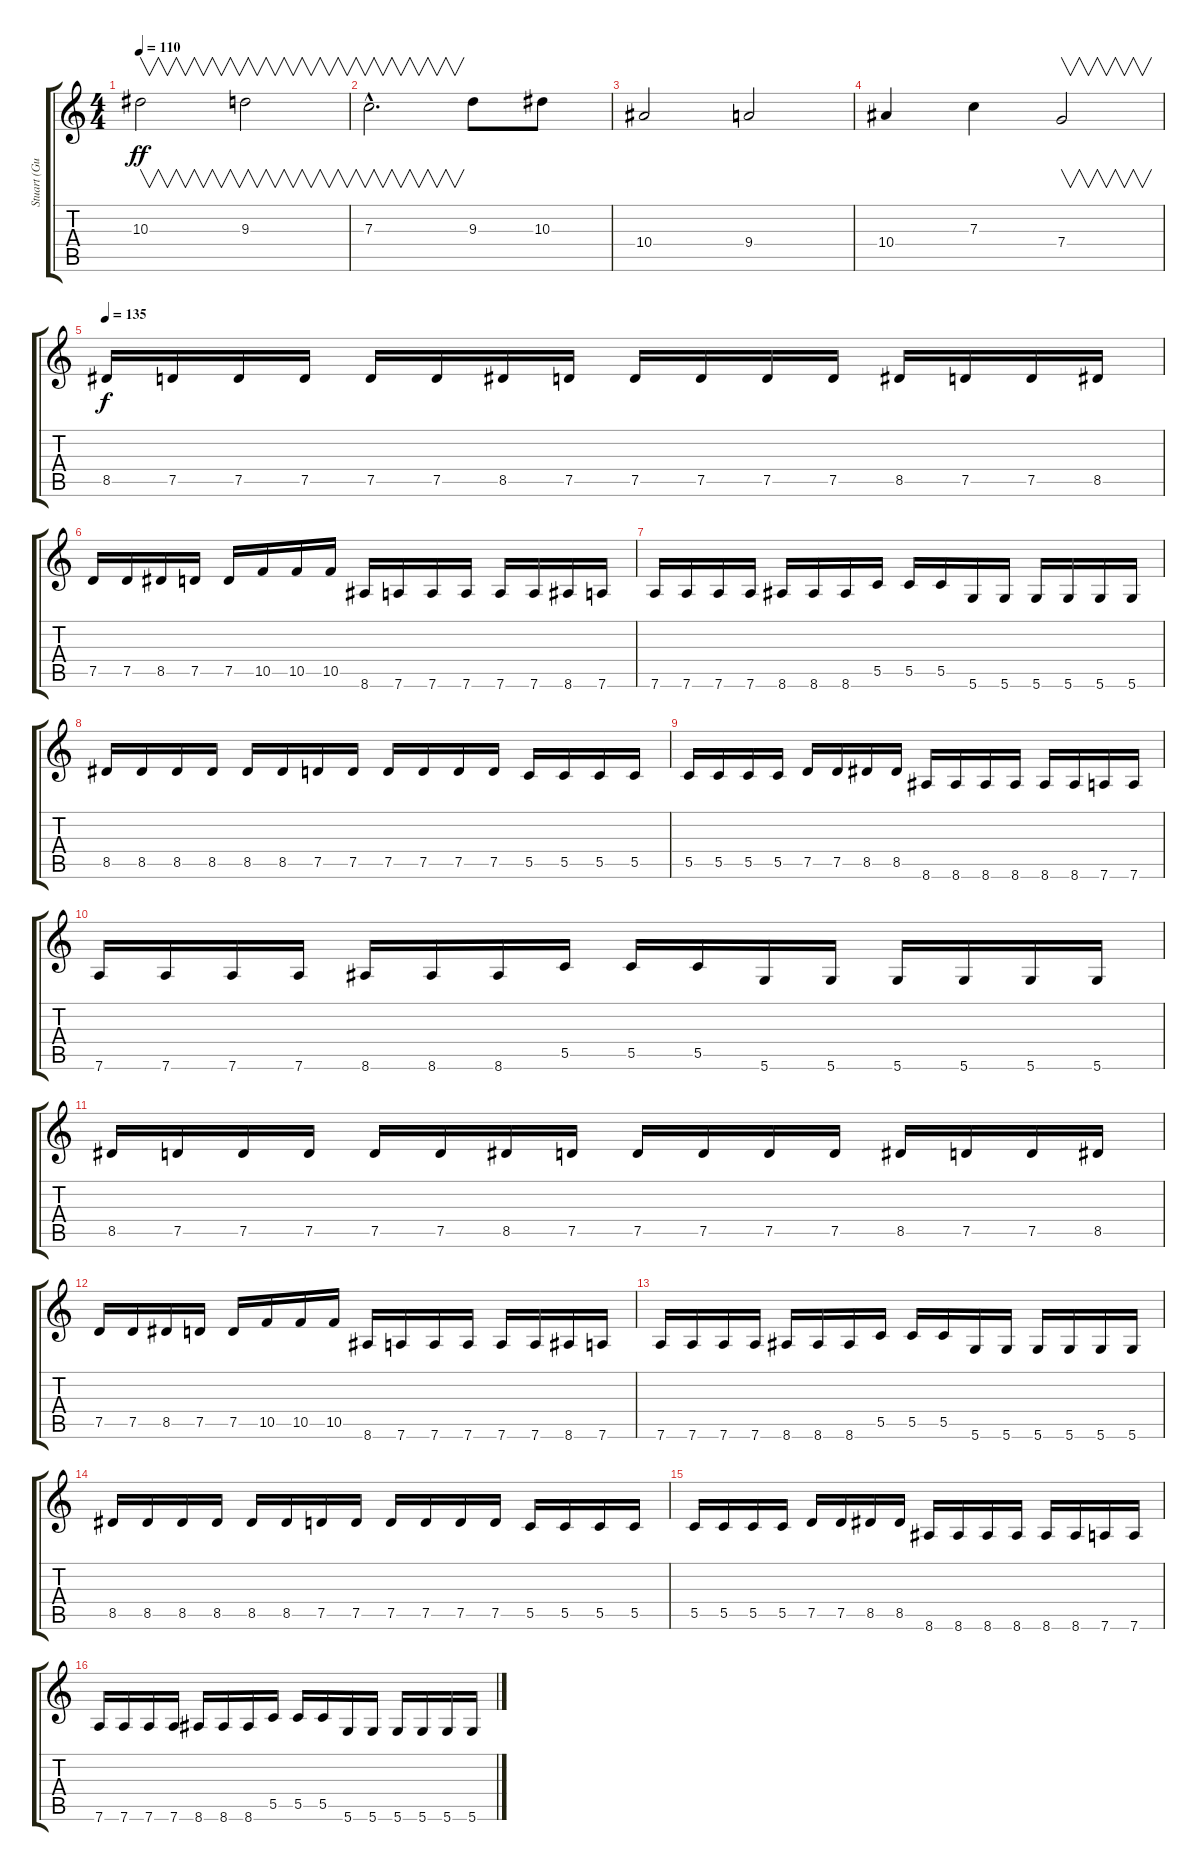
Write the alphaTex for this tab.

\track ("Stuart (Guitar)" "Stuart (Gu") {instrument distortionguitar}
\staff {score tabs}
\tuning (D4 A3 F3 C3 G2 D2) {hide}
\ts (4 4)
\tempo 110
\clef g2
\ks c
10.3.2{v dy ff} 9.3.2{v} |
7.3{hac}.2{v d} 9.3.8 10.3.8 |
10.4.2 9.4.2 |
10.4.4 7.3.4 7.4.2{v} |
\tempo 135
8.5.16{dy f} 7.5.16 7.5.16 7.5.16 7.5.16 7.5.16 8.5.16 7.5.16 7.5.16 7.5.16 7.5.16 7.5.16 8.5.16 7.5.16 7.5.16 8.5.16 |
7.5.16 7.5.16 8.5.16 7.5.16 7.5.16 10.5.16 10.5.16 10.5.16 8.6.16 7.6.16 7.6.16 7.6.16 7.6.16 7.6.16 8.6.16 7.6.16 |
7.6.16 7.6.16 7.6.16 7.6.16 8.6.16 8.6.16 8.6.16 5.5.16 5.5.16 5.5.16 5.6.16 5.6.16 5.6.16 5.6.16 5.6.16 5.6.16 |
8.5.16 8.5.16 8.5.16 8.5.16 8.5.16 8.5.16 7.5.16 7.5.16 7.5.16 7.5.16 7.5.16 7.5.16 5.5.16 5.5.16 5.5.16 5.5.16 |
5.5.16 5.5.16 5.5.16 5.5.16 7.5.16 7.5.16 8.5.16 8.5.16 8.6.16 8.6.16 8.6.16 8.6.16 8.6.16 8.6.16 7.6.16 7.6.16 |
7.6.16 7.6.16 7.6.16 7.6.16 8.6.16 8.6.16 8.6.16 5.5.16 5.5.16 5.5.16 5.6.16 5.6.16 5.6.16 5.6.16 5.6.16 5.6.16 |
8.5.16 7.5.16 7.5.16 7.5.16 7.5.16 7.5.16 8.5.16 7.5.16 7.5.16 7.5.16 7.5.16 7.5.16 8.5.16 7.5.16 7.5.16 8.5.16 |
7.5.16 7.5.16 8.5.16 7.5.16 7.5.16 10.5.16 10.5.16 10.5.16 8.6.16 7.6.16 7.6.16 7.6.16 7.6.16 7.6.16 8.6.16 7.6.16 |
7.6.16 7.6.16 7.6.16 7.6.16 8.6.16 8.6.16 8.6.16 5.5.16 5.5.16 5.5.16 5.6.16 5.6.16 5.6.16 5.6.16 5.6.16 5.6.16 |
8.5.16 8.5.16 8.5.16 8.5.16 8.5.16 8.5.16 7.5.16 7.5.16 7.5.16 7.5.16 7.5.16 7.5.16 5.5.16 5.5.16 5.5.16 5.5.16 |
5.5.16 5.5.16 5.5.16 5.5.16 7.5.16 7.5.16 8.5.16 8.5.16 8.6.16 8.6.16 8.6.16 8.6.16 8.6.16 8.6.16 7.6.16 7.6.16 |
7.6.16 7.6.16 7.6.16 7.6.16 8.6.16 8.6.16 8.6.16 5.5.16 5.5.16 5.5.16 5.6.16 5.6.16 5.6.16 5.6.16 5.6.16 5.6.16
